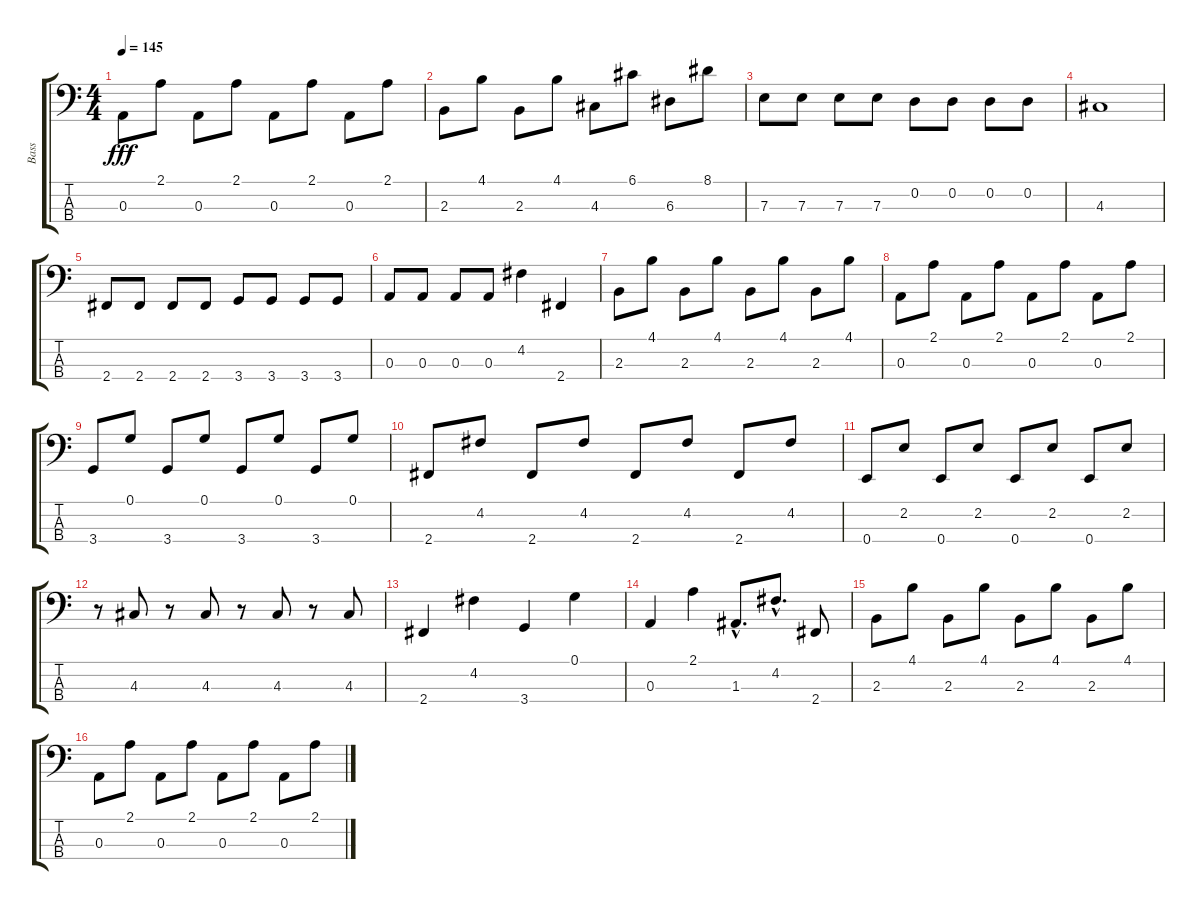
\track ("Bass" "Bass") {instrument electricbasspick}
\staff {score tabs}
\tuning (G2 D2 A1 E1) {hide}
\ts (4 4)
\tempo 145
\clef f4
\ks c
0.3.8{dy fff} 2.1.8 0.3.8 2.1.8 0.3.8 2.1.8 0.3.8 2.1.8 |
2.3.8 4.1.8 2.3.8 4.1.8 4.3.8 6.1.8 6.3.8 8.1.8 |
7.3.8 7.3.8 7.3.8 7.3.8 0.2.8 0.2.8 0.2.8 0.2.8 |
4.3.1 |
2.4.8 2.4.8 2.4.8 2.4.8 3.4.8 3.4.8 3.4.8 3.4.8 |
0.3.8 0.3.8 0.3.8 0.3.8 4.2.4 2.4.4 |
2.3.8 4.1.8 2.3.8 4.1.8 2.3.8 4.1.8 2.3.8 4.1.8 |
0.3.8 2.1.8 0.3.8 2.1.8 0.3.8 2.1.8 0.3.8 2.1.8 |
3.4.8 0.1.8 3.4.8 0.1.8 3.4.8 0.1.8 3.4.8 0.1.8 |
2.4.8 4.2.8 2.4.8 4.2.8 2.4.8 4.2.8 2.4.8 4.2.8 |
0.4.8 2.2.8 0.4.8 2.2.8 0.4.8 2.2.8 0.4.8 2.2.8 |
r.8 4.3.8 r.8 4.3.8 r.8 4.3.8 r.8 4.3.8 |
2.4.4 4.2.4 3.4.4 0.1.4 |
0.3.4 2.1.4 1.3{hac}.8{d} 4.2{hac}.8{d} 2.4.8 |
2.3.8 4.1.8 2.3.8 4.1.8 2.3.8 4.1.8 2.3.8 4.1.8 |
0.3.8 2.1.8 0.3.8 2.1.8 0.3.8 2.1.8 0.3.8 2.1.8
